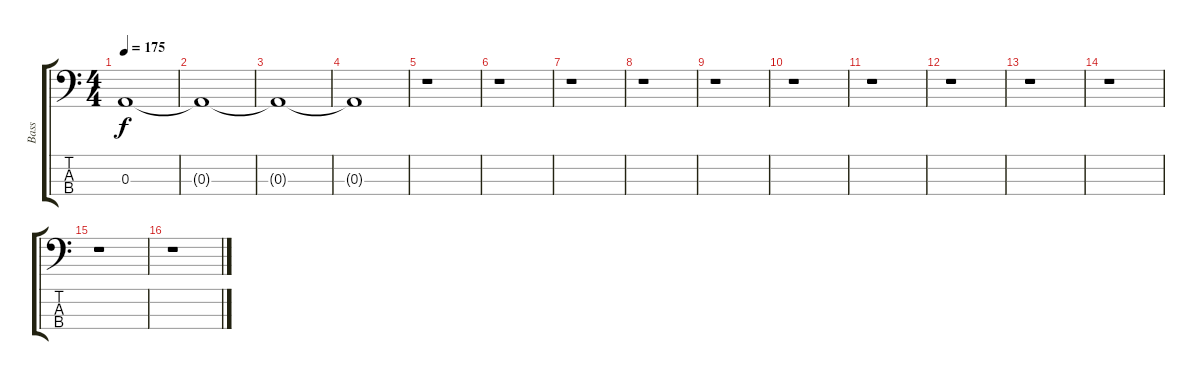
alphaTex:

\track ("Bass" "Bass") {instrument electricbassfinger}
\staff {score tabs}
\tuning (G2 D2 A1 E1) {hide}
\ts (4 4)
\tempo 175
\clef f4
\ks c
0.3.1{dy f} |
0.3{t}.1 |
0.3{t}.1 |
0.3{t}.1 |
r.1 |
r.1 |
r.1 |
r.1 |
r.1 |
r.1 |
r.1 |
r.1 |
r.1 |
r.1 |
r.1 |
r.1
